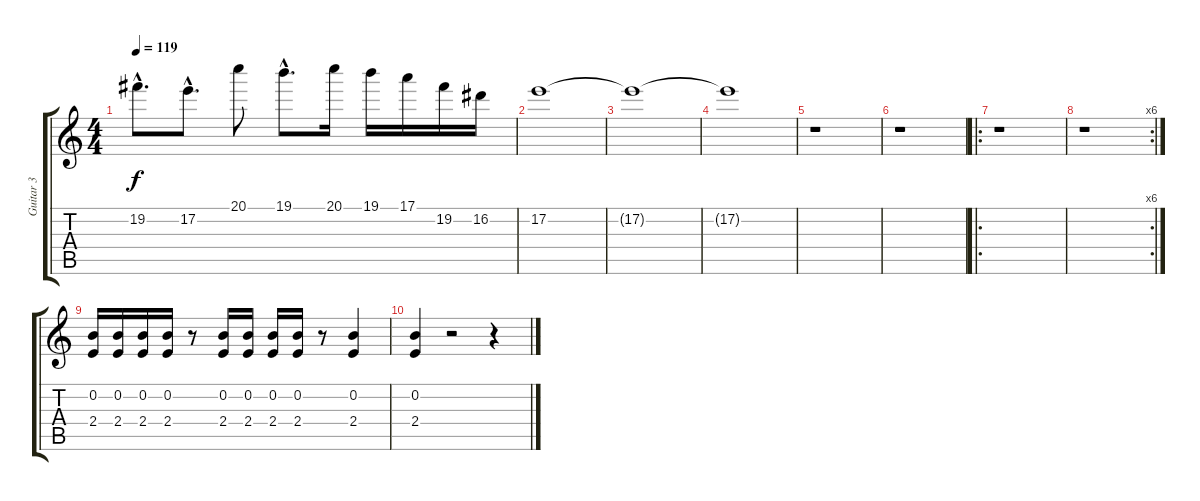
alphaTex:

\track ("Guitar 3" "Guitar 3") {instrument overdrivenguitar}
\staff {score tabs}
\tuning (E4 B3 G3 D3 A2 E2) {hide}
\ts (4 4)
\tempo 119
\clef g2
\ks c
19.2{hac}.8{d dy f} 17.2{hac}.8{d} 20.1.8 19.1{hac}.8{d} 20.1.16 19.1.16 17.1.16 19.2.16 16.2.16 |
17.2.1 |
17.2{t}.1 |
17.2{t}.1 |
r.1 |
r.1 |
\ro
r.1 |
\rc 6
r.1 |
(0.2 2.4).16{instrument distortionguitar} (0.2 2.4).16 (0.2 2.4).16 (0.2 2.4).16 r.8 (0.2 2.4).16 (0.2 2.4).16 (0.2 2.4).16 (0.2 2.4).16 r.8 (0.2 2.4).4 |
(0.2 2.4).4 r.2 r.4
